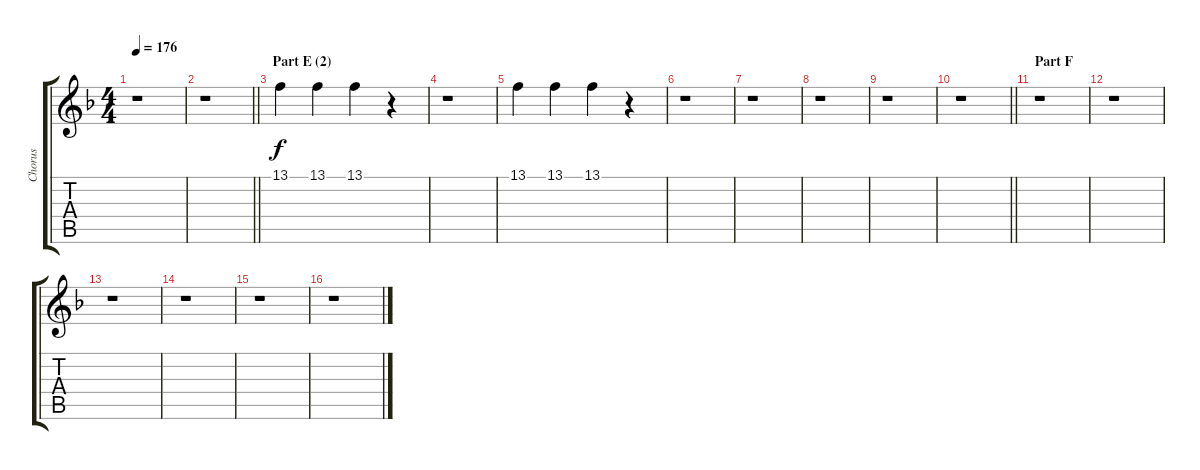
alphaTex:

\track ("Chorus" "Chorus") {instrument trumpet}
\staff {score tabs}
\tuning (E4 B3 G3 D3 A2 E2) {hide}
\ts (4 4)
\tempo 176
\clef g2
\ks f
r.1{dy f} |
\barLineRight lightlight
r.1 |
\section ("" "Part E (2)")
13.1.4 13.1.4 13.1.4 r.4 |
r.1 |
13.1.4 13.1.4 13.1.4 r.4 |
r.1 |
r.1 |
r.1 |
r.1 |
\barLineRight lightlight
r.1 |
\section ("" "Part F")
r.1 |
r.1 |
r.1 |
r.1 |
r.1 |
r.1
